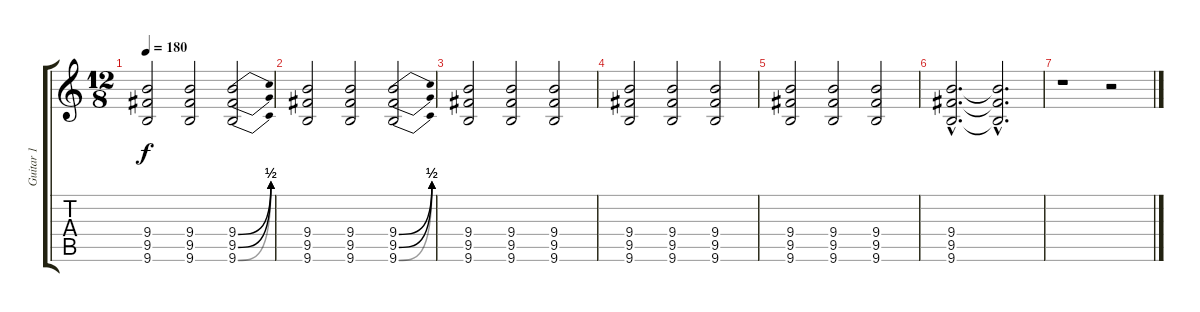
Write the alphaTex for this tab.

\track ("Guitar 1" "Guitar 1") {instrument distortionguitar}
\staff {score tabs}
\tuning (E4 B3 G3 D3 A2 D2) {hide}
\ts (12 8)
\tempo 180
\clef g2
\ks c
(9.4 9.5 9.6).2{dy f} (9.4 9.5 9.6).2 (9.4{be (bend 0 0 60 2)} 9.5{be (bend 0 0 60 2)} 9.6{be (bend 0 0 60 2)}).2 |
(9.4 9.5 9.6).2 (9.4 9.5 9.6).2 (9.4{be (bend 0 0 60 2)} 9.5{be (bend 0 0 60 2)} 9.6{be (bend 0 0 60 2)}).2 |
(9.4 9.5 9.6).2 (9.4 9.5 9.6).2 (9.4 9.5 9.6).2 |
(9.4 9.5 9.6).2 (9.4 9.5 9.6).2 (9.4 9.5 9.6).2 |
(9.4 9.5 9.6).2 (9.4 9.5 9.6).2 (9.4 9.5 9.6).2 |
(9.4{hac} 9.5{hac} 9.6{hac}).2{d} (9.4{hac t} 9.5{hac t} 9.6{hac t}).2{d} |
r.1 r.2
